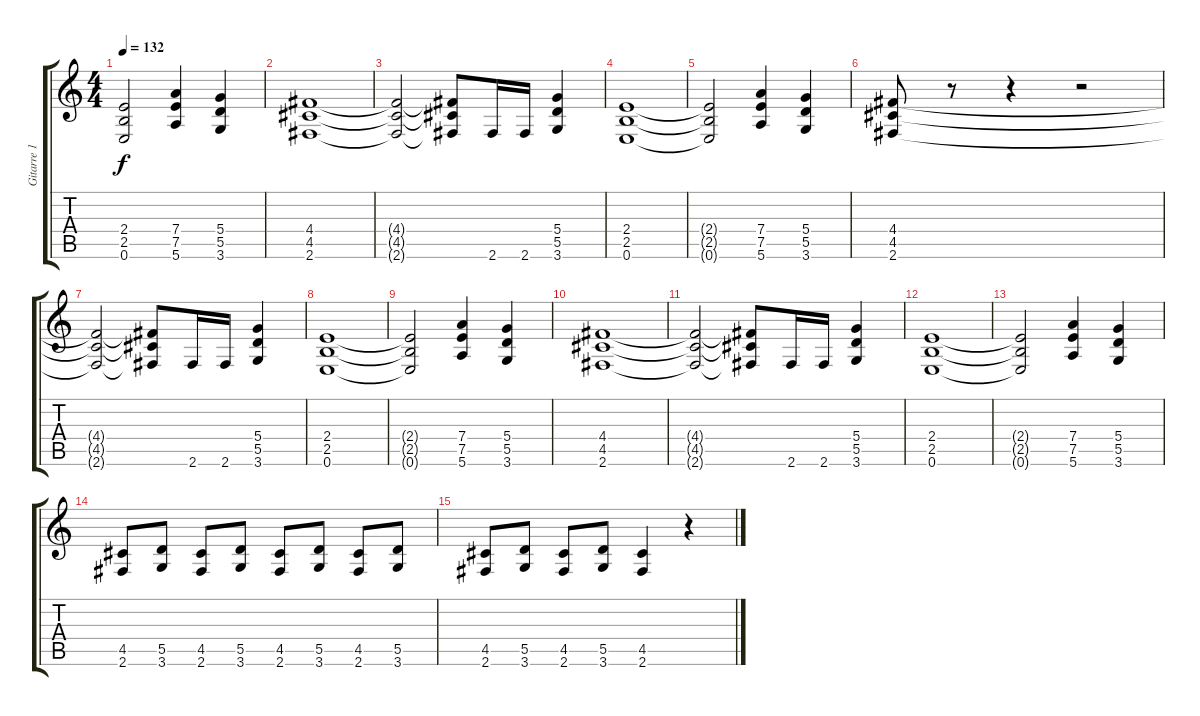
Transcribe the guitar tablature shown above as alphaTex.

\track ("Gitarre 1" "Gitarre 1") {instrument distortionguitar}
\staff {score tabs}
\tuning (E4 B3 G3 D3 A2 E2) {hide}
\ts (4 4)
\tempo 132
\clef g2
\ks c
(2.4{t} 2.5{t} 0.6{t}).2{dy f} (7.4 7.5 5.6).4 (5.4 5.5 3.6).4 |
(4.4 4.5 2.6).1 |
(4.4{t} 4.5{t} 2.6{t}).2 (4.4{t} 4.5{t} 2.6{t}).8 2.6.16 2.6.16 (5.4 5.5 3.6).4 |
(2.4 2.5 0.6).1 |
(2.4{t} 2.5{t} 0.6{t}).2 (7.4 7.5 5.6).4 (5.4 5.5 3.6).4 |
(4.4 4.5 2.6).8 r.8 r.4 r.2 |
(4.4{t} 4.5{t} 2.6{t}).2 (4.4{t} 4.5{t} 2.6{t}).8 2.6.16 2.6.16 (5.4 5.5 3.6).4 |
(2.4 2.5 0.6).1 |
(2.4{t} 2.5{t} 0.6{t}).2 (7.4 7.5 5.6).4 (5.4 5.5 3.6).4 |
(4.4 4.5 2.6).1 |
(4.4{t} 4.5{t} 2.6{t}).2 (4.4{t} 4.5{t} 2.6{t}).8 2.6.16 2.6.16 (5.4 5.5 3.6).4 |
(2.4 2.5 0.6).1 |
(2.4{t} 2.5{t} 0.6{t}).2 (7.4 7.5 5.6).4 (5.4 5.5 3.6).4 |
(4.5 2.6).8 (5.5 3.6).8 (4.5 2.6).8 (5.5 3.6).8 (4.5 2.6).8 (5.5 3.6).8 (4.5 2.6).8 (5.5 3.6).8 |
(4.5 2.6).8 (5.5 3.6).8 (4.5 2.6).8 (5.5 3.6).8 (4.5 2.6).4 r.4
